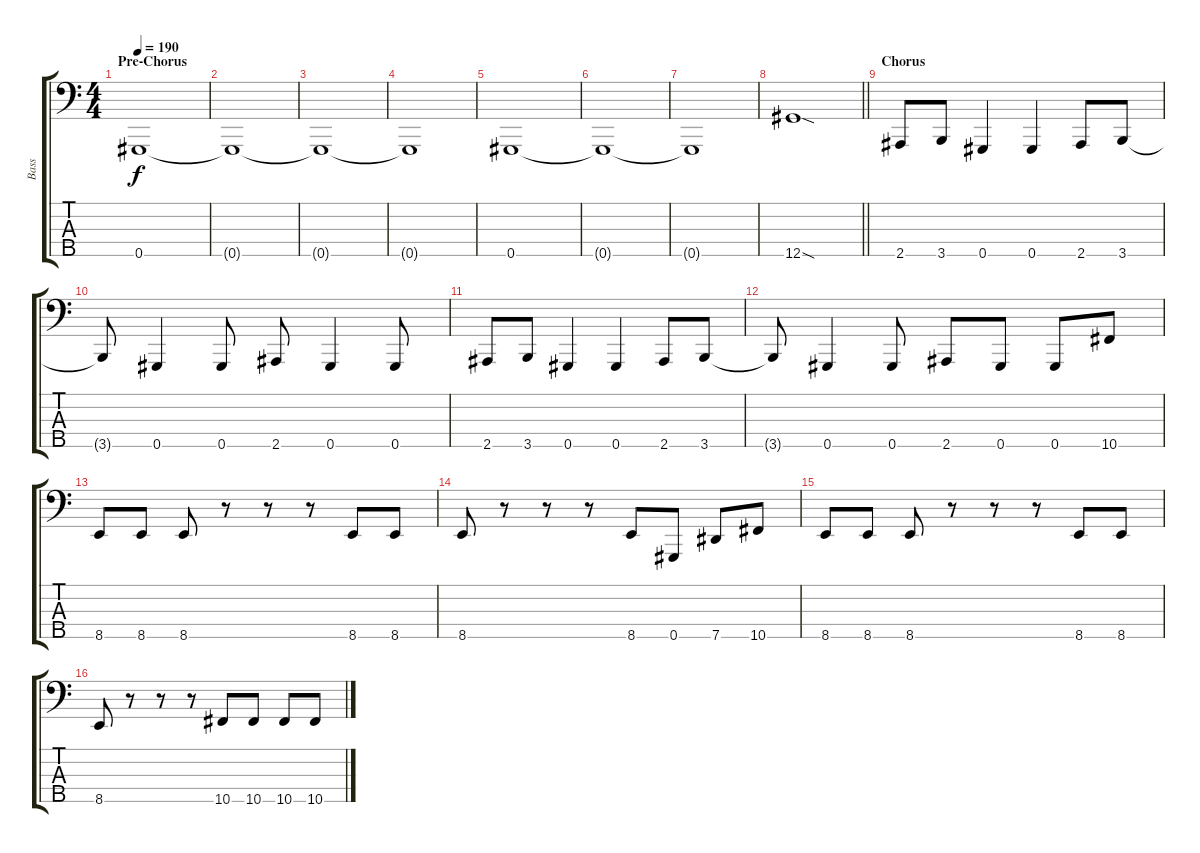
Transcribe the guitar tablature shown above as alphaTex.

\track ("Bass" "Bass") {instrument electricbassfinger}
\staff {score tabs}
\tuning (A2 E2 B1 Gb1 Ab0) {hide}
\ts (4 4)
\section ("" "Pre-Chorus")
\tempo 190
\clef f4
\ks c
0.5.1{dy f} |
0.5{t}.1 |
0.5{t}.1 |
0.5{t}.1 |
0.5.1 |
0.5{t}.1 |
0.5{t}.1 |
\barLineRight lightlight
12.5{sod}.1 |
\section ("" "Chorus")
2.5.8 3.5.8 0.5.4 0.5.4 2.5.8 3.5.8 |
3.5{t}.8 0.5.4 0.5.8 2.5.8 0.5.4 0.5.8 |
2.5.8 3.5.8 0.5.4 0.5.4 2.5.8 3.5.8 |
3.5{t}.8 0.5.4 0.5.8 2.5.8 0.5.8 0.5.8 10.5.8 |
8.5.8 8.5.8 8.5.8 r.8 r.8 r.8 8.5.8 8.5.8 |
8.5.8 r.8 r.8 r.8 8.5.8 0.5.8 7.5.8 10.5.8 |
8.5.8 8.5.8 8.5.8 r.8 r.8 r.8 8.5.8 8.5.8 |
8.5.8 r.8 r.8 r.8 10.5.8 10.5.8 10.5.8 10.5.8
